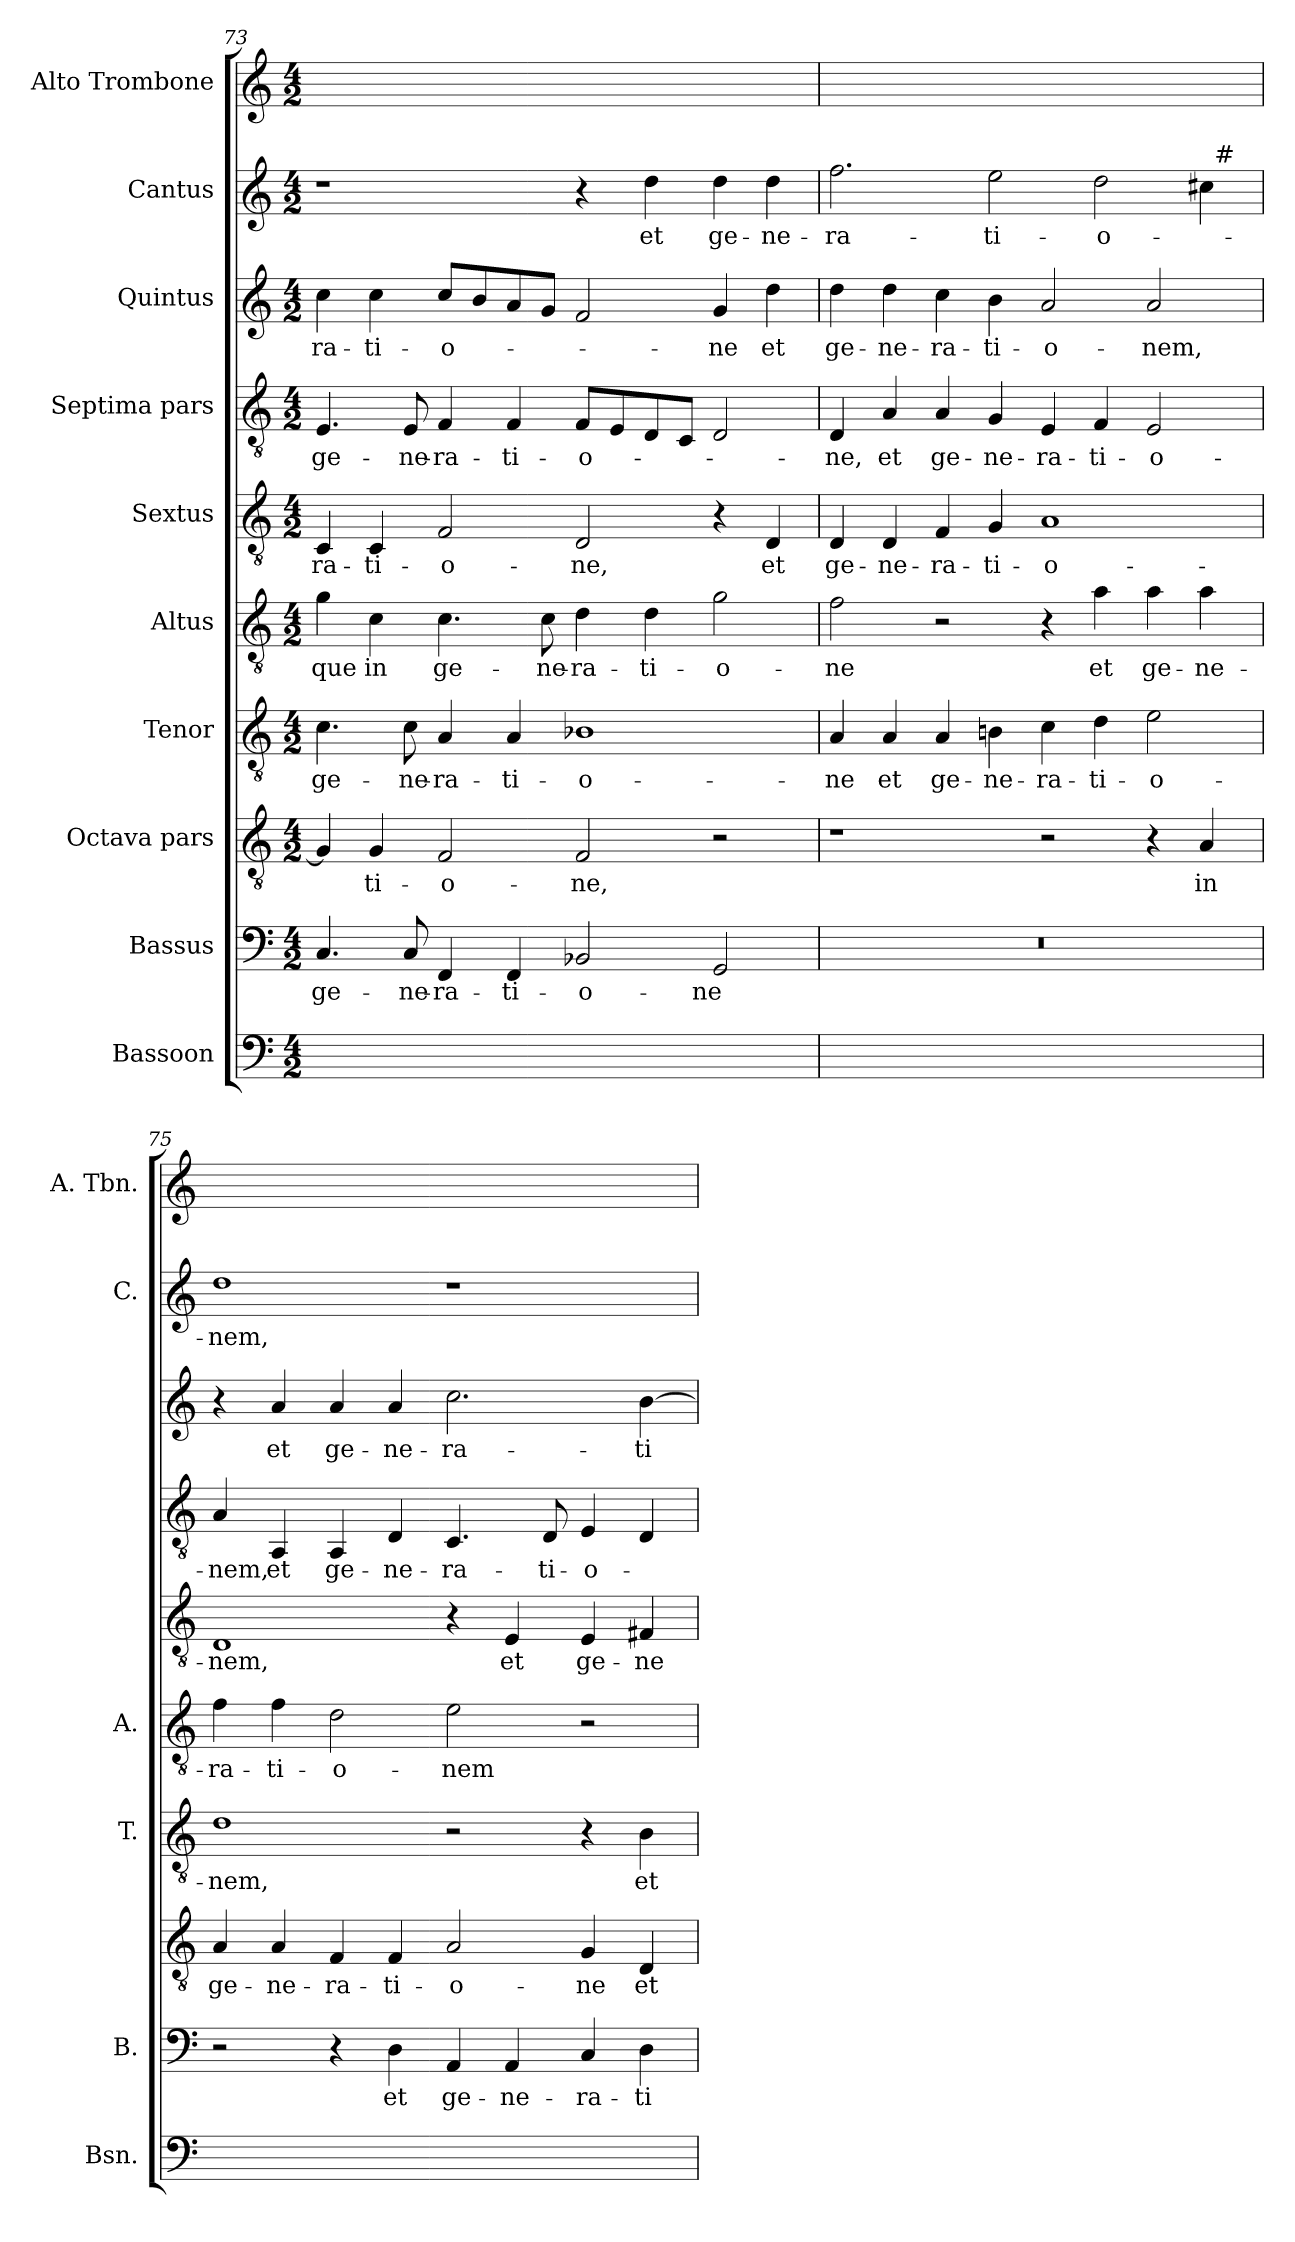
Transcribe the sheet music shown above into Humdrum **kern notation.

**kern	**text	**kern	**text	**kern	**text	**kern	**text	**kern	**text	**kern	**text	**kern	**text	**kern	**text	**kern	**text	**kern	**text
*part10	*part10	*part9	*part9	*part8	*part8	*part7	*part7	*part6	*part6	*part5	*part5	*part4	*part4	*part3	*part3	*part2	*part2	*part1	*part1
*staff10	*staff10	*staff9	*staff9	*staff8	*staff8	*staff7	*staff7	*staff6	*staff6	*staff5	*staff5	*staff4	*staff4	*staff3	*staff3	*staff2	*staff2	*staff1	*staff1
*I"Bassoon	*	*I"Bassus	*	*I"Octava pars	*	*I"Tenor	*	*I"Altus	*	*I"Sextus	*	*I"Septima pars	*	*I"Quintus	*	*I"Cantus	*	*I"Alto Trombone	*
*I'Bsn.	*	*I'B.	*	*	*	*I'T.	*	*I'A.	*	*	*	*	*	*	*	*I'C.	*	*I'A. Tbn.	*
*clefF4	*	*clefF4	*	*clefGv2	*	*clefGv2	*	*clefGv2	*	*clefGv2	*	*clefGv2	*	*clefG2	*	*clefG2	*	*clefG2	*
*	*	*	*	*ITrd7c12	*	*ITrd7c12	*	*ITrd7c12	*	*ITrd7c12	*	*	*	*	*	*	*	*	*
*k[]	*	*k[]	*	*k[]	*	*k[]	*	*k[]	*	*k[]	*	*k[]	*	*k[]	*	*k[]	*	*k[]	*
*C:	*	*C:	*	*C:	*	*C:	*	*C:	*	*C:	*	*C:	*	*C:	*	*C:	*	*C:	*
*M4/2	*	*M4/2	*	*M4/2	*	*M4/2	*	*M4/2	*	*M4/2	*	*M4/2	*	*M4/2	*	*M4/2	*	*M4/2	*
=73	=73	=73	=73	=73	=73	=73	=73	=73	=73	=73	=73	=73	=73	=73	=73	=73	=73	=73	=73
!	!	!	!LO:LY:b	!	!	!	!LO:LY:b	!	!LO:LY:b	!	!LO:LY:b	!	!LO:LY:b	!	!LO:LY:b	!	!	!	!
4.C/yy	ge-	4.C/	ge-	4GG/]	.	4.C\	ge-	4G\	-que	4CC/	-ra-	4.E/	ge-	4cc\	-ra-	1r	.	1ryy	.
!	!	!	!	!	!LO:LY:b	!	!	!	!LO:LY:b	!	!LO:LY:b	!	!	!	!LO:LY:b	!	!	!	!
.	.	.	.	4GG/	-ti-	.	.	4C\	in	4CC/	-ti-	.	.	4cc\	-ti-	.	.	.	.
!	!	!	!LO:LY:b	!	!	!	!LO:LY:b	!	!	!	!	!	!LO:LY:b	!	!	!	!	!	!
8C/yy	-ne-	8C/	-ne-	.	.	8C\	-ne-	.	.	.	.	8E/	-ne-	.	.	.	.	.	.
!	!	!	!LO:LY:b	!	!LO:LY:b	!	!LO:LY:b	!	!LO:LY:b	!	!LO:LY:b	!	!LO:LY:b	!	!LO:LY:b	!	!	!	!
4FF/yy	-ra-	4FF/	-ra-	2FF/	-o-	4AA/	-ra-	4.C\	ge-	2FF/	-o-	4F/	-ra-	8cc/L	-o-	.	.	.	.
.	.	.	.	.	.	.	.	.	.	.	.	.	.	8b/	.	.	.	.	.
!	!	!	!LO:LY:b	!	!	!	!LO:LY:b	!	!	!	!	!	!LO:LY:b	!	!	!	!	!	!
4FF/yy	-ti-	4FF/	-ti-	.	.	4AA/	-ti-	.	.	.	.	4F/	-ti-	8a/	.	.	.	.	.
!	!	!	!	!	!	!	!	!	!LO:LY:b	!	!	!	!	!	!	!	!	!	!
.	.	.	.	.	.	.	.	8C\	-ne-	.	.	.	.	8g/J	.	.	.	.	.
!	!	!	!LO:LY:b	!	!LO:LY:b	!	!LO:LY:b	!	!LO:LY:b	!	!LO:LY:b	!	!LO:LY:b	!	!	!	!	!	!
2BB-/yy	-o-	2BB-X/	-o-	2FF/	-ne,	1BB-X	-o-	4D\	-ra-	2DD/	-ne,	8F/L	-o-	2f/	.	4r	.	4ryy	.
.	.	.	.	.	.	.	.	.	.	.	.	8E/	.	.	.	.	.	.	.
!	!	!	!	!	!	!	!	!	!LO:LY:b	!	!	!	!	!	!	!	!LO:LY:b	!	!
.	.	.	.	.	.	.	.	4D\	-ti-	.	.	8D/	.	.	.	4dd\	et	4dd\yy	et
.	.	.	.	.	.	.	.	.	.	.	.	8C/J	.	.	.	.	.	.	.
!	!	!	!LO:LY:b	!	!	!	!	!	!LO:LY:b	!	!	!	!	!	!LO:LY:b	!	!LO:LY:b	!	!
2GG/yy	-ne	2GG/	-ne	2r	.	.	.	2G\	-o-	4r	.	2D/	.	4g/	-ne	4dd\	ge-	4dd\yy	ge-
!	!	!	!	!	!	!	!	!	!	!	!LO:LY:b	!	!	!	!LO:LY:b	!	!LO:LY:b	!	!
.	.	.	.	.	.	.	.	.	.	4DD/	et	.	.	4dd\	et	4dd\	-ne-	4dd\yy	-ne-
=74	=74	=74	=74	=74	=74	=74	=74	=74	=74	=74	=74	=74	=74	=74	=74	=74	=74	=74	=74
!	!	!LO:N:vis=1	!	!	!	!	!LO:LY:b	!	!LO:LY:b	!	!LO:LY:b	!	!LO:LY:b	!	!LO:LY:b	!	!LO:LY:b	!	!
*	*	*	*	*	*	*	*	*	*	*	*	*	*	*	*	*^	*	*	*
0ryy	.	0r	.	1r	.	4AA/	-ne	2F\	-ne	4DD/	ge-	4D/	-ne,	4dd\	ge-	2.ff\	1ryy	-ra-	2.ff\yy	-ra-
!	!	!	!	!	!	!	!LO:LY:b	!	!	!	!LO:LY:b	!	!LO:LY:b	!	!LO:LY:b	!	!	!	!	!
.	.	.	.	.	.	4AA/	et	.	.	4DD/	-ne-	4A/	et	4dd\	-ne-	.	.	.	.	.
!	!	!	!	!	!	!	!LO:LY:b	!	!	!	!LO:LY:b	!	!LO:LY:b	!	!LO:LY:b	!	!	!	!	!
.	.	.	.	.	.	4AA/	ge-	2r	.	4FF/	-ra-	4A/	ge-	4cc\	-ra-	.	.	.	.	.
!	!	!	!	!	!	!	!LO:LY:b	!	!	!	!LO:LY:b	!	!LO:LY:b	!	!LO:LY:b	!	!	!LO:LY:b	!	!
.	.	.	.	.	.	4BBn\	-ne-	.	.	4GG/	-ti-	4G/	-ne-	4b\	-ti-	2ee\	.	-ti-	2ee\yy	-ti-
!	!	!	!	!	!	!	!LO:LY:b	!	!	!	!LO:LY:b	!	!LO:LY:b	!	!LO:LY:b	!	!	!	!	!
.	.	.	.	2r	.	4C\	-ra-	4r	.	1AA	-o-	4E/	-ra-	2a/	-o-	.	2ryy	.	.	.
!	!	!	!	!	!	!	!LO:LY:b	!	!LO:LY:b	!	!	!	!LO:LY:b	!	!	!	!	!LO:LY:b	!	!
.	.	.	.	.	.	4D\	-ti-	4A\	et	.	.	4F/	-ti-	.	.	2dd\	.	-o-	2dd\yy	-o-
!	!	!	!	!	!	!	!LO:LY:b	!	!LO:LY:b	!	!	!	!LO:LY:b	!	!LO:LY:b	!	!	!	!	!
.	.	.	.	4r	.	2E\	-o-	4A\	ge-	.	.	2E/	-o-	2a/	-nem,	.	4ryy	.	.	.
!	!	!	!	!	!LO:LY:b	!	!	!	!LO:LY:b	!	!	!	!	!	!	!	!	!	!	!
.	.	.	.	4AA/	in	.	.	4A\	-ne-	.	.	.	.	.	.	4cc#\	32ryy	.	4cc#\yy	.
!	!	!	!	!	!	!	!	!	!	!	!	!	!	!	!	!	!LO:TX:a:t=#	!	!	!
.	.	.	.	.	.	.	.	.	.	.	.	.	.	.	.	.	8..ryy	.	.	.
!!LO:LB:g=z
=75	=75	=75	=75	=75	=75	=75	=75	=75	=75	=75	=75	=75	=75	=75	=75	=75	=75	=75	=75	=75
!	!	!	!	!	!LO:LY:b	!	!LO:LY:b	!	!LO:LY:b	!	!LO:LY:b	!	!LO:LY:b	!	!	!	!	!LO:LY:b	!	!
*	*	*	*	*	*	*	*	*	*	*	*	*	*	*	*	*v	*v	*	*	*
2ryy	.	2r	.	4AA/	ge-	1D	-nem,	4F\	-ra-	1DD	-nem,	4A/	-nem,	4r	.	1dd	-nem,	1ddyy	-nem
!	!	!	!	!	!LO:LY:b	!	!	!	!LO:LY:b	!	!	!	!LO:LY:b	!	!LO:LY:b	!	!	!	!
.	.	.	.	4AA/	-ne-	.	.	4F\	-ti-	.	.	4AA/	et	4a/	et	.	.	.	.
!	!	!	!	!	!LO:LY:b	!	!	!	!LO:LY:b	!	!	!	!LO:LY:b	!	!LO:LY:b	!	!	!	!
4ryy	.	4r	.	4FF/	-ra-	.	.	2D\	-o-	.	.	4AA/	ge-	4a/	ge-	.	.	.	.
!	!	!	!LO:LY:b	!	!LO:LY:b	!	!	!	!	!	!	!	!LO:LY:b	!	!LO:LY:b	!	!	!	!
4D\yy	et	4D\	et	4FF/	-ti-	.	.	.	.	.	.	4D/	-ne-	4a/	-ne-	.	.	.	.
!	!	!	!LO:LY:b	!	!LO:LY:b	!	!	!	!LO:LY:b	!	!	!	!LO:LY:b	!	!LO:LY:b	!	!	!	!
4AA/yy	ge-	4AA/	ge-	2AA/	-o-	2r	.	2E\	-nem	4r	.	4.C/	-ra-	2.cc\	-ra-	1r	.	1ryy	.
!	!	!	!LO:LY:b	!	!	!	!	!	!	!	!LO:LY:b	!	!	!	!	!	!	!	!
4AA/yy	-ne-	4AA/	-ne-	.	.	.	.	.	.	4EE/	et	.	.	.	.	.	.	.	.
!	!	!	!	!	!	!	!	!	!	!	!	!	!LO:LY:b	!	!	!	!	!	!
.	.	.	.	.	.	.	.	.	.	.	.	8D/	-ti-	.	.	.	.	.	.
!	!	!	!LO:LY:b	!	!LO:LY:b	!	!	!	!	!	!LO:LY:b	!	!LO:LY:b	!	!	!	!	!	!
4C/yy	-ra-	4C/	-ra-	4GG/	-ne	4r	.	2r	.	4EE/	ge-	4E/	-o-	.	.	.	.	.	.
!	!	!	!LO:LY:b	!	!LO:LY:b	!	!LO:LY:b	!	!	!	!LO:LY:b	!	!	!	!LO:LY:b	!	!	!	!
4D\yy	-ti-	4D\	-ti-	4DD/	et	4BB\	et	.	.	4FF#X/	-ne-	4D/	.	[4b\	-ti-	.	.	.	.
=	=	=	=	=	=	=	=	=	=	=	=	=	=	=	=	=	=	=	=
*-	*-	*-	*-	*-	*-	*-	*-	*-	*-	*-	*-	*-	*-	*-	*-	*-	*-	*-	*-
